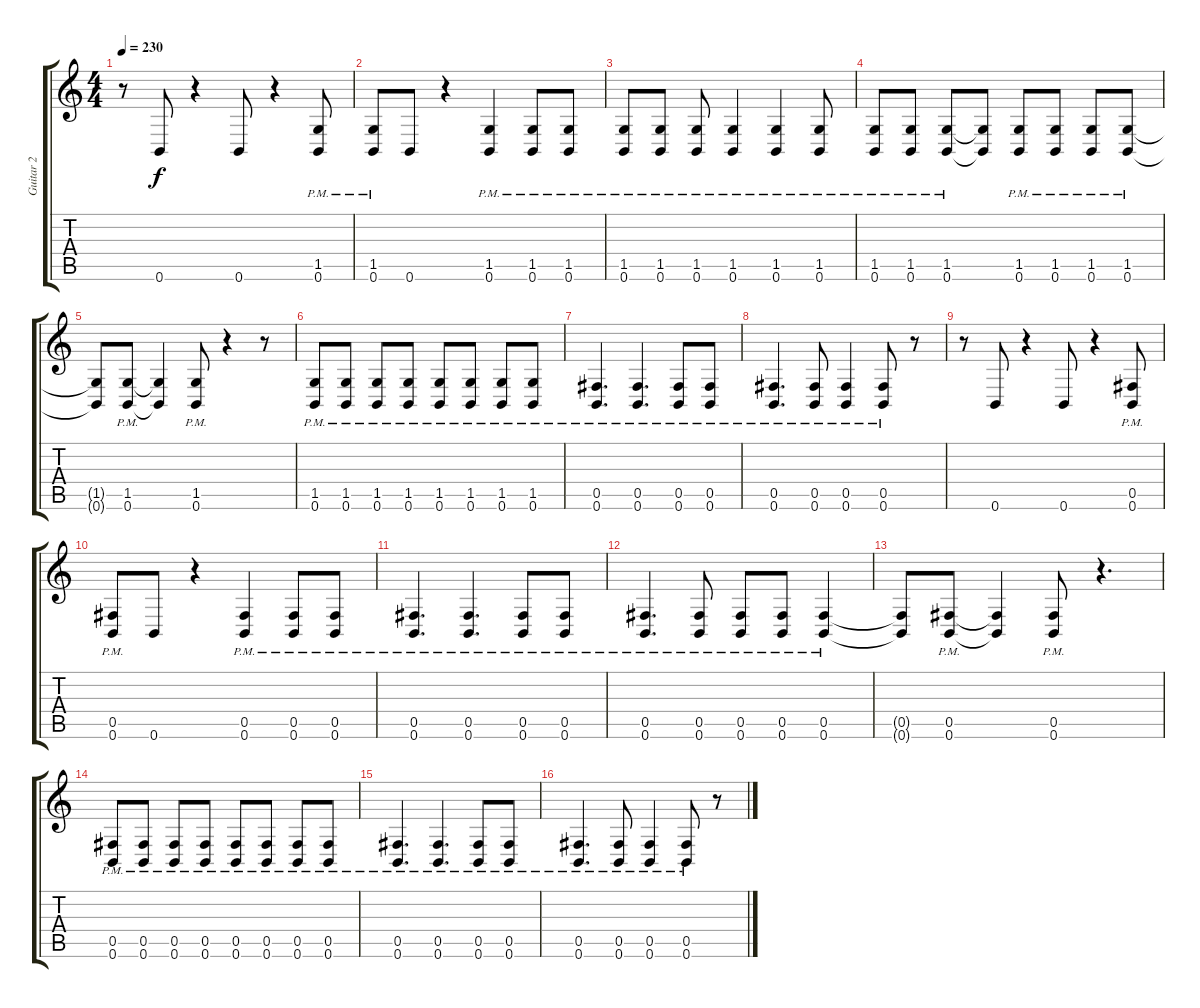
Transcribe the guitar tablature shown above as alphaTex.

\track ("Guitar 2" "Guitar 2") {instrument distortionguitar}
\staff {score tabs}
\tuning (Db4 Ab3 E3 B2 Gb2 B1) {hide}
\ts (4 4)
\tempo 230
\clef g2
\ks c
r.8{dy f} 0.6.8 r.4 0.6.8 r.4 (1.5{pm} 0.6{pm}).8 |
(1.5{pm} 0.6{pm}).8 0.6.8 r.4 (1.5{pm} 0.6{pm}).4 (1.5{pm} 0.6{pm}).8 (1.5{pm} 0.6{pm}).8 |
(1.5{pm} 0.6{pm}).8 (1.5{pm} 0.6{pm}).8 (1.5{pm} 0.6{pm}).8 (1.5{pm} 0.6{pm}).4 (1.5{pm} 0.6{pm}).4 (1.5{pm} 0.6{pm}).8 |
(1.5{pm} 0.6{pm}).8 (1.5{pm} 0.6{pm}).8 (1.5{pm} 0.6{pm}).8 (1.5{t} 0.6{t}).8 (1.5{pm} 0.6{pm}).8 (1.5{pm} 0.6{pm}).8 (1.5{pm} 0.6{pm}).8 (1.5{pm} 0.6{pm}).8 |
(1.5{t} 0.6{t}).8 (1.5{pm} 0.6{pm}).8 (1.5{t} 0.6{t}).4 (1.5{pm} 0.6{pm}).8 r.4 r.8 |
(1.5{pm} 0.6{pm}).8 (1.5{pm} 0.6{pm}).8 (1.5{pm} 0.6{pm}).8 (1.5{pm} 0.6{pm}).8 (1.5{pm} 0.6{pm}).8 (1.5{pm} 0.6{pm}).8 (1.5{pm} 0.6{pm}).8 (1.5{pm} 0.6{pm}).8 |
(0.5{pm} 0.6{pm}).4{d} (0.5{pm} 0.6{pm}).4{d} (0.5{pm} 0.6{pm}).8 (0.5{pm} 0.6{pm}).8 |
(0.5{pm} 0.6{pm}).4{d} (0.5{pm} 0.6{pm}).8 (0.5{pm} 0.6{pm}).4 (0.5{pm} 0.6{pm}).8 r.8 |
r.8 0.6.8 r.4 0.6.8 r.4 (0.5{pm} 0.6{pm}).8 |
(0.5{pm} 0.6{pm}).8 0.6.8 r.4 (0.5{pm} 0.6{pm}).4 (0.5{pm} 0.6{pm}).8 (0.5{pm} 0.6{pm}).8 |
(0.5{pm} 0.6{pm}).4{d} (0.5{pm} 0.6{pm}).4{d} (0.5{pm} 0.6{pm}).8 (0.5{pm} 0.6{pm}).8 |
(0.5{pm} 0.6{pm}).4{d} (0.5{pm} 0.6{pm}).8 (0.5{pm} 0.6{pm}).8 (0.5{pm} 0.6{pm}).8 (0.5{pm} 0.6{pm}).4 |
(0.5{t} 0.6{t}).8 (0.5{pm} 0.6{pm}).8 (0.5{t} 0.6{t}).4 (0.5{pm} 0.6{pm}).8 r.4{d} |
(0.5{pm} 0.6{pm}).8 (0.5{pm} 0.6{pm}).8 (0.5{pm} 0.6{pm}).8 (0.5{pm} 0.6{pm}).8 (0.5{pm} 0.6{pm}).8 (0.5{pm} 0.6{pm}).8 (0.5{pm} 0.6{pm}).8 (0.5{pm} 0.6{pm}).8 |
(0.5{pm} 0.6{pm}).4{d} (0.5{pm} 0.6{pm}).4{d} (0.5{pm} 0.6{pm}).8 (0.5{pm} 0.6{pm}).8 |
(0.5{pm} 0.6{pm}).4{d} (0.5{pm} 0.6{pm}).8 (0.5{pm} 0.6{pm}).4 (0.5{pm} 0.6{pm}).8 r.8
